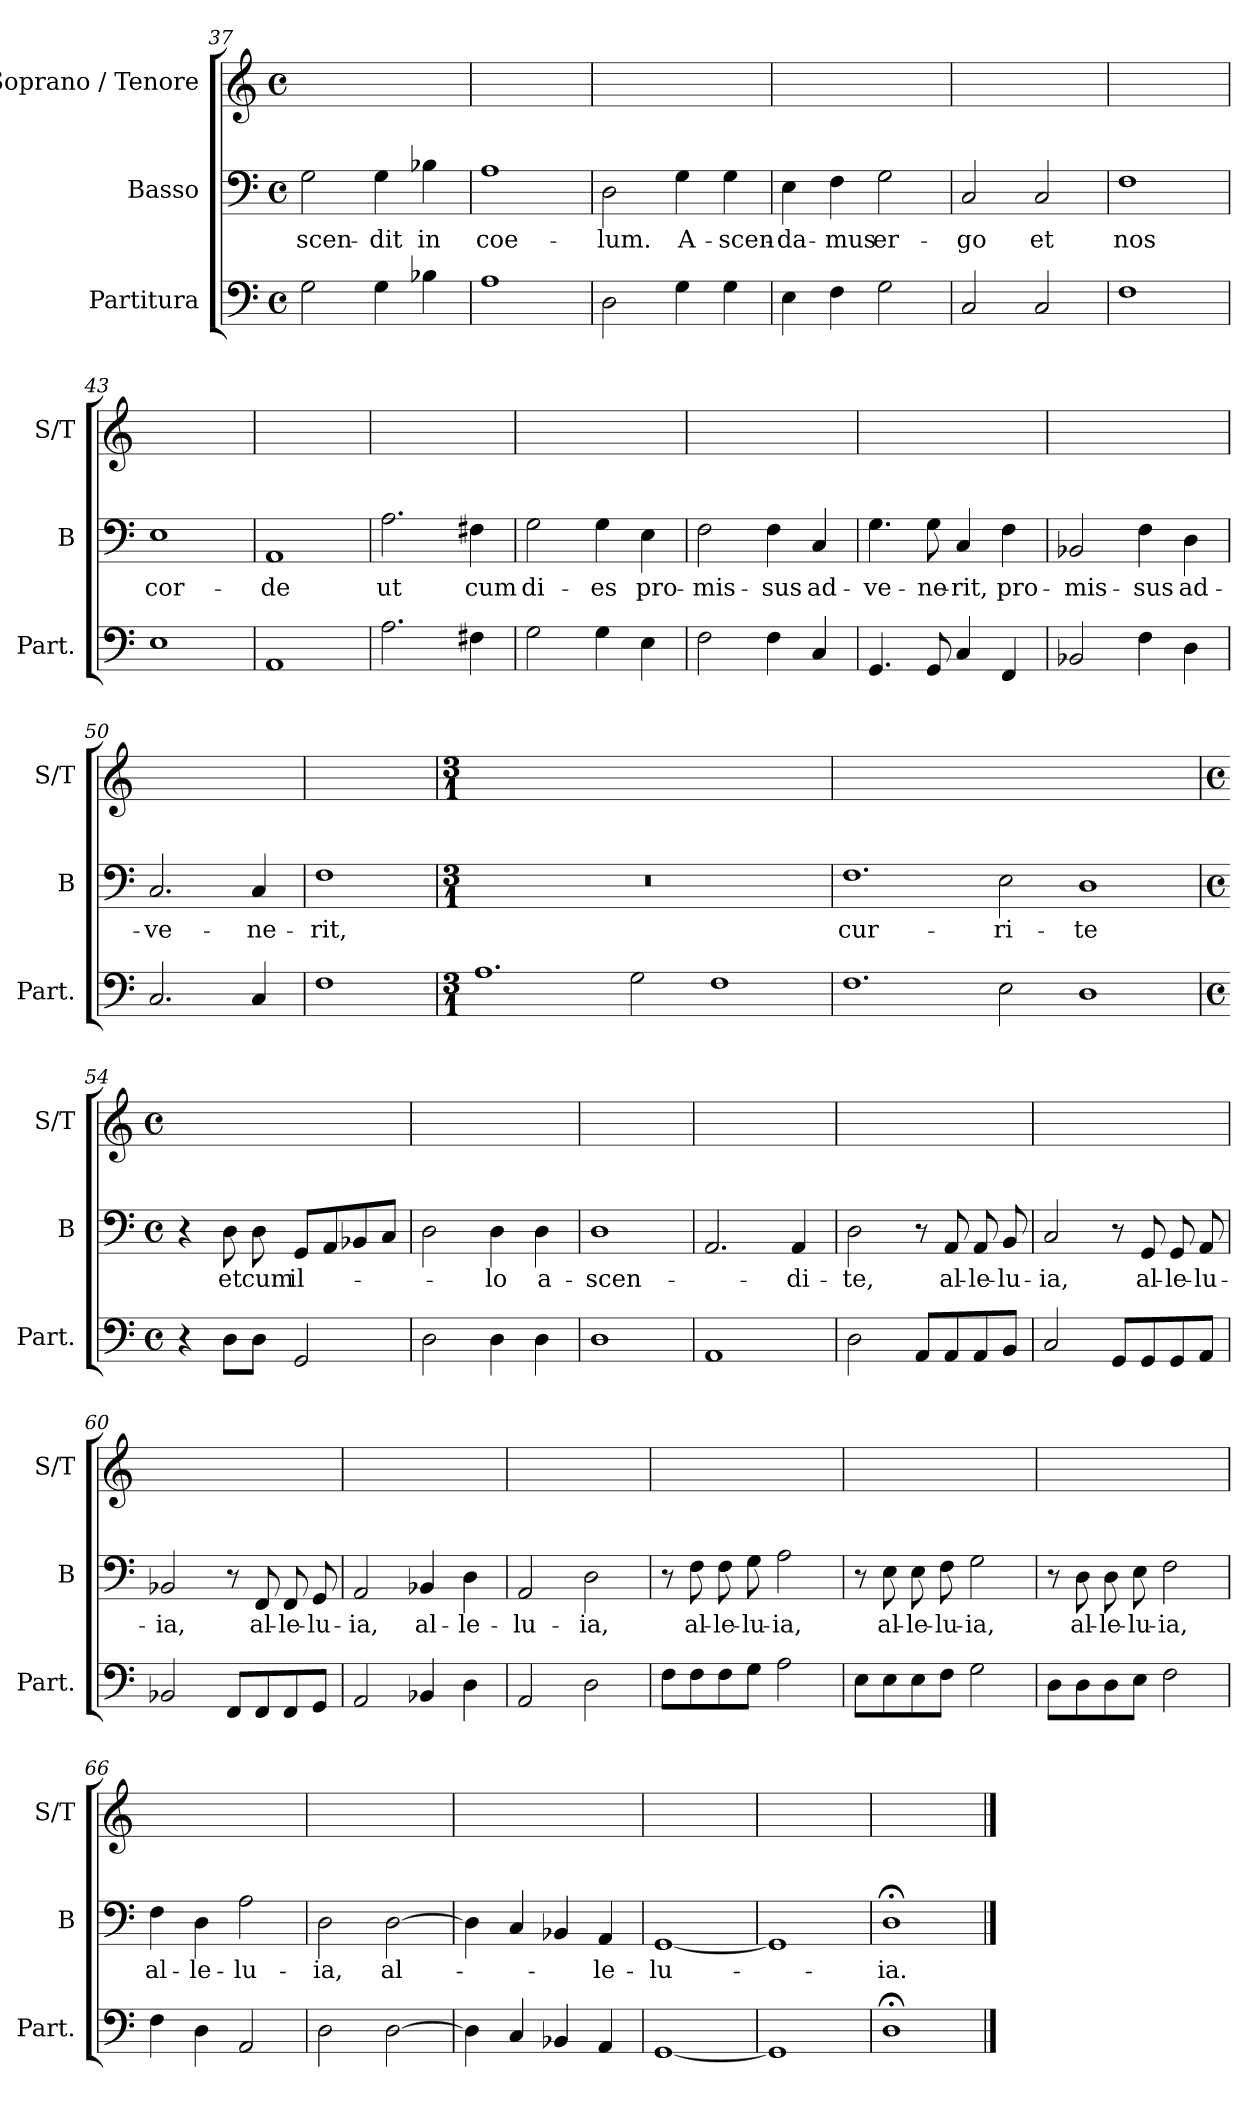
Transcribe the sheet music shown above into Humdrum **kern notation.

**kern	**kern	**text	**kern
*part3	*part2	*part2	*part1
*staff3	*staff2	*staff2	*staff1
*I"Partitura	*I"Basso	*	*I"Soprano / Tenore
*I'Part.	*I'B	*	*I'S/T
*clefF4	*clefF4	*	*clefG2
*k[]	*k[]	*	*k[]
*M4/4	*M4/4	*	*M4/4
*met(c)	*met(c)	*	*met(c)
=37	=37	=37	=37
!	!	!LO:LY:b	!
2G\	2G\	-scen-	1ryy
!	!	!LO:LY:b	!
4G\	4G\	-dit	.
!	!	!LO:LY:b	!
4B-X\	4B-X\	in	.
=38	=38	=38	=38
!	!	!LO:LY:b	!
1A	1A	coe-	1ryy
=39	=39	=39	=39
!	!	!LO:LY:b	!
2D\	2D\	-lum.	1ryy
!	!	!LO:LY:b	!
4G\	4G\	A-	.
!	!	!LO:LY:b	!
4G\	4G\	-scen-	.
=40	=40	=40	=40
!	!	!LO:LY:b	!
4E\	4E\	-da-	1ryy
!	!	!LO:LY:b	!
4F\	4F\	-mus	.
!	!	!LO:LY:b	!
2G\	2G\	er-	.
=41	=41	=41	=41
!	!	!LO:LY:b	!
2C/	2C/	-go	1ryy
!	!	!LO:LY:b	!
2C/	2C/	et	.
=42	=42	=42	=42
!	!	!LO:LY:b	!
1F	1F	nos	1ryy
=43	=43	=43	=43
!	!	!LO:LY:b	!
1E	1E	cor-	1ryy
=44	=44	=44	=44
!	!	!LO:LY:b	!
1AA	1AA	-de	1ryy
=45	=45	=45	=45
!	!	!LO:LY:b	!
2.A\	2.A\	ut	1ryy
!	!	!LO:LY:b	!
4F#X\	4F#X\	cum	.
=46	=46	=46	=46
!	!	!LO:LY:b	!
2G\	2G\	di-	1ryy
!	!	!LO:LY:b	!
4G\	4G\	-es	.
!	!	!LO:LY:b	!
4E\	4E\	pro-	.
=47	=47	=47	=47
!	!	!LO:LY:b	!
2F\	2F\	-mis-	1ryy
!	!	!LO:LY:b	!
4F\	4F\	-sus	.
!	!	!LO:LY:b	!
4C/	4C/	ad-	.
=48	=48	=48	=48
!	!	!LO:LY:b	!
4.GG/	4.G\	-ve-	1ryy
!	!	!LO:LY:b	!
8GG/	8G\	-ne-	.
!	!	!LO:LY:b	!
4C/	4C/	-rit,	.
!	!	!LO:LY:b	!
4FF/	4F\	pro-	.
=49	=49	=49	=49
!	!	!LO:LY:b	!
2BB-X/	2BB-X/	-mis-	1ryy
!	!	!LO:LY:b	!
4F\	4F\	-sus	.
!	!	!LO:LY:b	!
4D\	4D\	ad-	.
=50	=50	=50	=50
!	!	!LO:LY:b	!
2.C/	2.C/	-ve-	1ryy
!	!	!LO:LY:b	!
4C/	4C/	-ne-	.
=51	=51	=51	=51
!	!	!LO:LY:b	!
1F	1F	-rit,	1ryy
=52	=52	=52	=52
*M3/1	*M3/1	*	*M3/1
1.A	0.r	.	0.ryy
2G\	.	.	.
1F	.	.	.
=53	=53	=53	=53
!	!	!LO:LY:b	!
1.F	1.F	cur-	0.ryy
!	!	!LO:LY:b	!
2E\	2E\	-ri-	.
!	!	!LO:LY:b	!
1D	1D	-te	.
=54	=54	=54	=54
*M4/4	*M4/4	*	*M4/4
*met(c)	*met(c)	*	*met(c)
4r	4r	.	1ryy
!	!	!LO:LY:b	!
8D\L	8D\	et	.
!	!	!LO:LY:b	!
8D\J	8D\	cum	.
!	!	!LO:LY:b	!
2GG/	8GG/L	il-	.
.	8AA/	.	.
.	8BB-X/	.	.
.	8C/J	.	.
=55	=55	=55	=55
2D\	2D\	.	1ryy
!	!	!LO:LY:b	!
4D\	4D\	-lo	.
!	!	!LO:LY:b	!
4D\	4D\	a-	.
=56	=56	=56	=56
!	!	!LO:LY:b	!
1D	1D	-scen-	1ryy
=57	=57	=57	=57
1AA	2.AA/	.	1ryy
!	!	!LO:LY:b	!
.	4AA/	-di-	.
=58	=58	=58	=58
!	!	!LO:LY:b	!
2D\	2D\	-te,	1ryy
8AA/L	8r	.	.
!	!	!LO:LY:b	!
8AA/	8AA/	al-	.
!	!	!LO:LY:b	!
8AA/	8AA/	-le-	.
!	!	!LO:LY:b	!
8BB/J	8BB/	-lu-	.
=59	=59	=59	=59
!	!	!LO:LY:b	!
2C/	2C/	-ia,	1ryy
8GG/L	8r	.	.
!	!	!LO:LY:b	!
8GG/	8GG/	al-	.
!	!	!LO:LY:b	!
8GG/	8GG/	-le-	.
!	!	!LO:LY:b	!
8AA/J	8AA/	-lu-	.
=60	=60	=60	=60
!	!	!LO:LY:b	!
2BB-X/	2BB-X/	-ia,	1ryy
8FF/L	8r	.	.
!	!	!LO:LY:b	!
8FF/	8FF/	al-	.
!	!	!LO:LY:b	!
8FF/	8FF/	-le-	.
!	!	!LO:LY:b	!
8GG/J	8GG/	-lu-	.
=61	=61	=61	=61
!	!	!LO:LY:b	!
2AA/	2AA/	-ia,	1ryy
!	!	!LO:LY:b	!
4BB-X/	4BB-X/	al-	.
!	!	!LO:LY:b	!
4D\	4D\	-le-	.
=62	=62	=62	=62
!	!	!LO:LY:b	!
2AA/	2AA/	-lu-	1ryy
!	!	!LO:LY:b	!
2D\	2D\	-ia,	.
=63	=63	=63	=63
8F\L	8r	.	1ryy
!	!	!LO:LY:b	!
8F\	8F\	al-	.
!	!	!LO:LY:b	!
8F\	8F\	-le-	.
!	!	!LO:LY:b	!
8G\J	8G\	-lu-	.
!	!	!LO:LY:b	!
2A\	2A\	-ia,	.
=64	=64	=64	=64
8E\L	8r	.	1ryy
!	!	!LO:LY:b	!
8E\	8E\	al-	.
!	!	!LO:LY:b	!
8E\	8E\	-le-	.
!	!	!LO:LY:b	!
8F\J	8F\	-lu-	.
!	!	!LO:LY:b	!
2G\	2G\	-ia,	.
=65	=65	=65	=65
8D\L	8r	.	1ryy
!	!	!LO:LY:b	!
8D\	8D\	al-	.
!	!	!LO:LY:b	!
8D\	8D\	-le-	.
!	!	!LO:LY:b	!
8E\J	8E\	-lu-	.
!	!	!LO:LY:b	!
2F\	2F\	-ia,	.
=66	=66	=66	=66
!	!	!LO:LY:b	!
4F\	4F\	al-	1ryy
!	!	!LO:LY:b	!
4D\	4D\	-le-	.
!	!	!LO:LY:b	!
2AA/	2A\	-lu-	.
=67	=67	=67	=67
!	!	!LO:LY:b	!
2D\	2D\	-ia,	1ryy
!	!	!LO:LY:b	!
[2D\	[2D\	al-	.
=68	=68	=68	=68
4D\]	4D\]	.	1ryy
4C/	4C/	.	.
4BB-X/	4BB-X/	.	.
!	!	!LO:LY:b	!
4AA/	4AA/	-le-	.
=69	=69	=69	=69
!	!	!LO:LY:b	!
[1GG	[1GG	-lu-	1ryy
=70	=70	=70	=70
1GG]	1GG]	.	1ryy
=71	=71	=71	=71
!	!	!LO:LY:b	!
1D;<	1D;<	-ia.	1ryy
==	==	==	==
*-	*-	*-	*-
